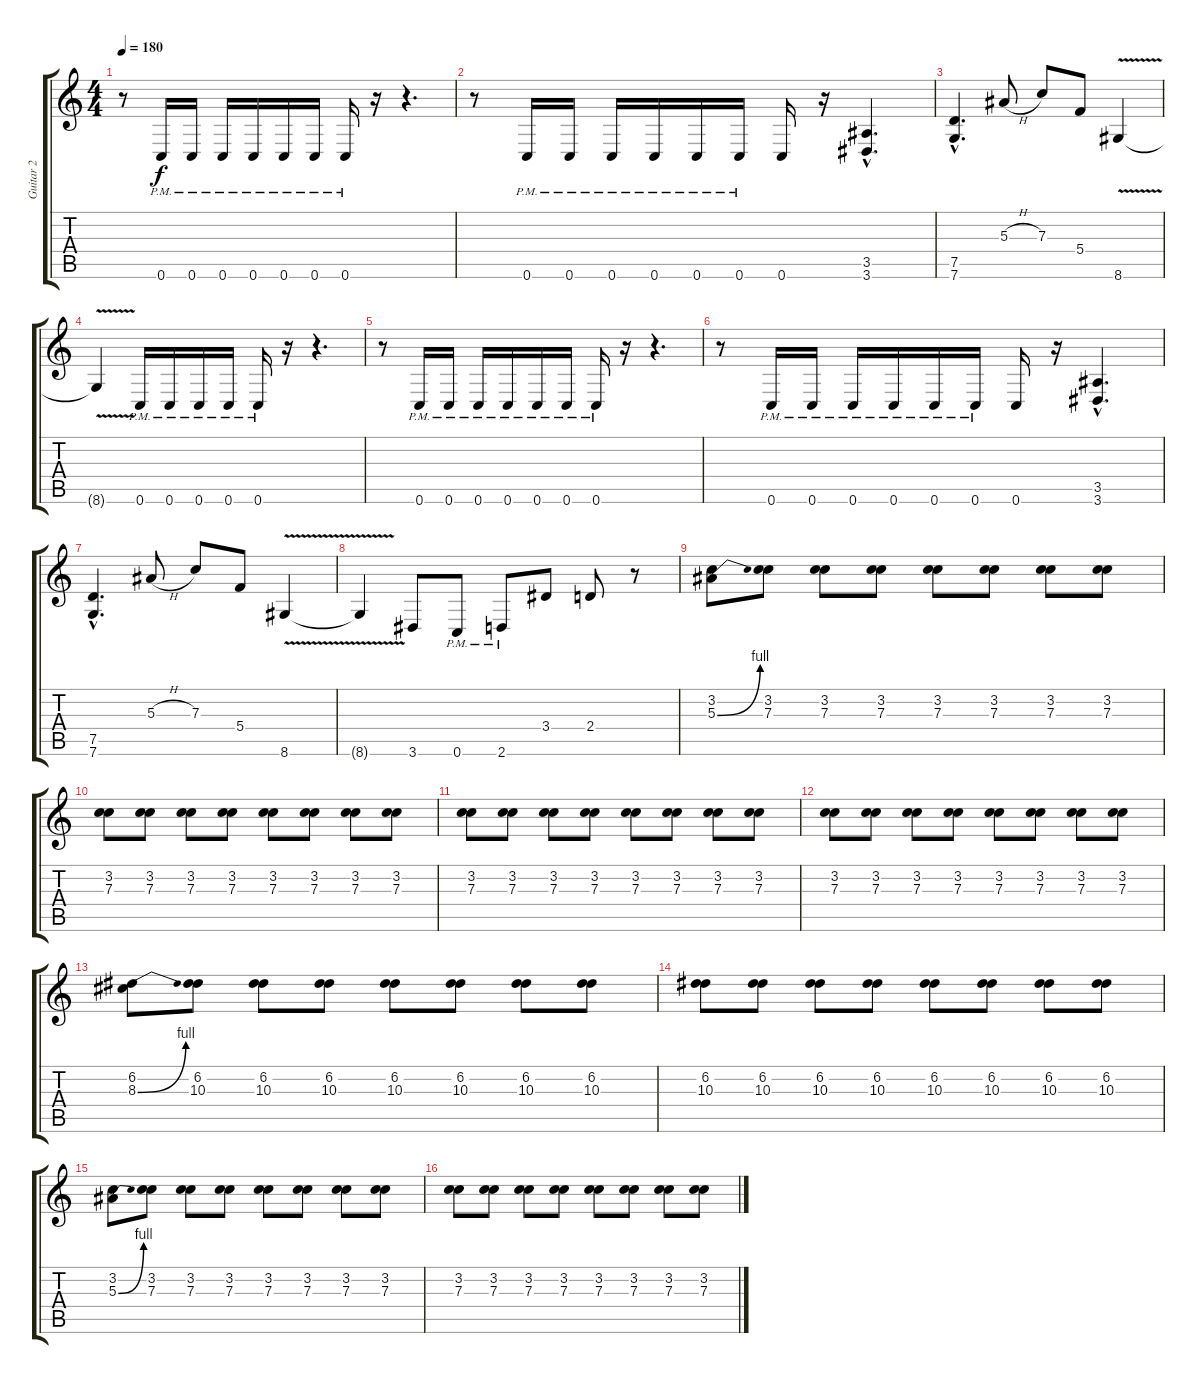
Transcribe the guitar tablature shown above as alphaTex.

\track ("Guitar 2" "Guitar 2") {instrument distortionguitar}
\staff {score tabs}
\tuning (D4 A3 F3 C3 G2 C2) {hide}
\ts (4 4)
\tempo 180
\clef g2
\ks c
r.8{dy f} 0.6{pm}.16 0.6{pm}.16 0.6{pm}.16 0.6{pm}.16 0.6{pm}.16 0.6{pm}.16 0.6{pm}.16 r.16 r.4{d} |
r.8 0.6{pm}.16 0.6{pm}.16 0.6{pm}.16 0.6{pm}.16 0.6{pm}.16 0.6{pm}.16 0.6.16 r.16 (3.5{hac} 3.6{hac}).4{d} |
(7.5{hac} 7.6{hac}).4{d} 5.3{h}.8 7.3.8 5.4.8 8.6{v}.4 |
8.6{t}.4 0.6{pm}.16 0.6{pm}.16 0.6{pm}.16 0.6{pm}.16 0.6{pm}.16 r.16 r.4{d} |
r.8 0.6{pm}.16 0.6{pm}.16 0.6{pm}.16 0.6{pm}.16 0.6{pm}.16 0.6{pm}.16 0.6{pm}.16 r.16 r.4{d} |
r.8 0.6{pm}.16 0.6{pm}.16 0.6{pm}.16 0.6{pm}.16 0.6{pm}.16 0.6{pm}.16 0.6.16 r.16 (3.5{hac} 3.6{hac}).4{d} |
(7.5{hac} 7.6{hac}).4{d} 5.3{h}.8 7.3.8 5.4.8 8.6{v}.4 |
8.6{t}.4 3.6.8 0.6{pm}.8 2.6{pm}.8 3.4.8 2.4.8 r.8 |
(3.2 5.3{be (bend 0 0 60 4)}).8 (3.2 7.3).8 (3.2 7.3).8 (3.2 7.3).8 (3.2 7.3).8 (3.2 7.3).8 (3.2 7.3).8 (3.2 7.3).8 |
(3.2 7.3).8 (3.2 7.3).8 (3.2 7.3).8 (3.2 7.3).8 (3.2 7.3).8 (3.2 7.3).8 (3.2 7.3).8 (3.2 7.3).8 |
(3.2 7.3).8 (3.2 7.3).8 (3.2 7.3).8 (3.2 7.3).8 (3.2 7.3).8 (3.2 7.3).8 (3.2 7.3).8 (3.2 7.3).8 |
(3.2 7.3).8 (3.2 7.3).8 (3.2 7.3).8 (3.2 7.3).8 (3.2 7.3).8 (3.2 7.3).8 (3.2 7.3).8 (3.2 7.3).8 |
(6.2 8.3{be (bend 0 0 60 4)}).8 (6.2 10.3).8 (6.2 10.3).8 (6.2 10.3).8 (6.2 10.3).8 (6.2 10.3).8 (6.2 10.3).8 (6.2 10.3).8 |
(6.2 10.3).8 (6.2 10.3).8 (6.2 10.3).8 (6.2 10.3).8 (6.2 10.3).8 (6.2 10.3).8 (6.2 10.3).8 (6.2 10.3).8 |
(3.2 5.3{be (bend 0 0 60 4)}).8 (3.2 7.3).8 (3.2 7.3).8 (3.2 7.3).8 (3.2 7.3).8 (3.2 7.3).8 (3.2 7.3).8 (3.2 7.3).8 |
(3.2 7.3).8 (3.2 7.3).8 (3.2 7.3).8 (3.2 7.3).8 (3.2 7.3).8 (3.2 7.3).8 (3.2 7.3).8 (3.2 7.3).8
